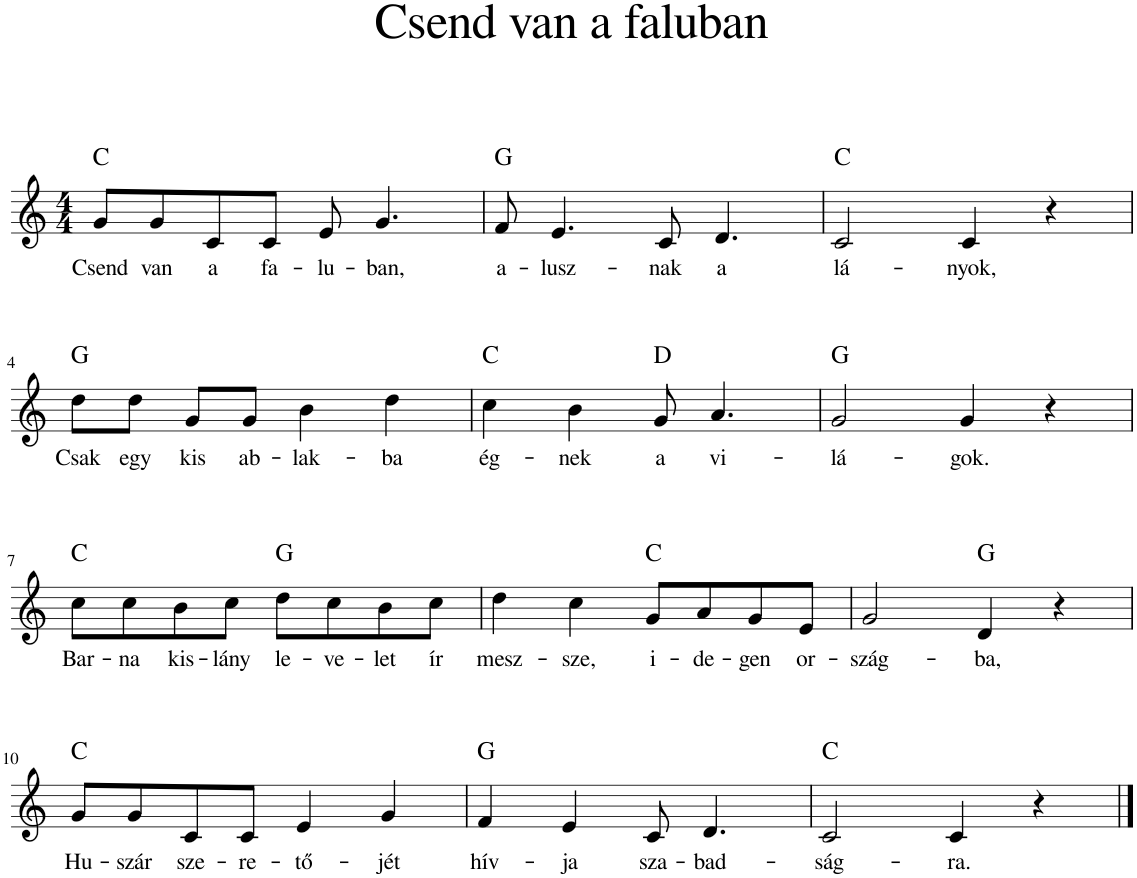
**kern	**text	**harte
*part1	*part1	*part1
*staff1	*staff1	*
*I"Piano	*	*
*I'Pno	*	*
*clefG2	*	*
*k[]	*	*
*M4/4	*	*
=1	=1	=1
!	!LO:LY:b	!LO:H:kt=N.C.
8g/L	Csend	N
!	!LO:LY:b	!
8g/	van	.
!	!LO:LY:b	!
8c/	a	.
!	!LO:LY:b	!
8c/J	fa-	.
!	!LO:LY:b	!
8e/	-lu-	.
!	!LO:LY:b	!
4.g/	-ban,	.
=2	=2	=2
!	!LO:LY:b	!LO:H:kt=N.C.
8f/	a-	N
!	!LO:LY:b	!
4.e/	-lusz-	.
!	!LO:LY:b	!
8c/	-nak	.
!	!LO:LY:b	!
4.d/	a	.
=3	=3	=3
!	!LO:LY:b	!LO:H:kt=N.C.
2c/	lá-	N
!	!LO:LY:b	!
4c/	-nyok,	.
4r	.	.
!!LO:LB:g=z
=4	=4	=4
!	!LO:LY:b	!LO:H:kt=N.C.
8dd\L	Csak	N
!	!LO:LY:b	!
8dd\J	egy	.
!	!LO:LY:b	!
8g/L	kis	.
!	!LO:LY:b	!
8g/J	ab-	.
!	!LO:LY:b	!
4b\	-lak-	.
!	!LO:LY:b	!
4dd\	-ba	.
=5	=5	=5
!	!LO:LY:b	!LO:H:kt=N.C.
4cc\	ég-	N
!	!LO:LY:b	!
4b\	-nek	.
!	!LO:LY:b	!LO:H:kt=N.C.
8g/	a	N
!	!LO:LY:b	!
4.a/	vi-	.
=6	=6	=6
!	!LO:LY:b	!LO:H:kt=N.C.
2g/	-lá-	N
!	!LO:LY:b	!
4g/	-gok.	.
4r	.	.
!!LO:LB:g=z
=7	=7	=7
!	!LO:LY:b	!LO:H:kt=N.C.
8cc\L	Bar-	N
!	!LO:LY:b	!
8cc\	-na	.
!	!LO:LY:b	!
8b\	kis-	.
!	!LO:LY:b	!
8cc\J	-lány	.
!	!LO:LY:b	!LO:H:kt=N.C.
8dd\L	le-	N
!	!LO:LY:b	!
8cc\	-ve-	.
!	!LO:LY:b	!
8b\	-let	.
!	!LO:LY:b	!
8cc\J	ír	.
=8	=8	=8
!	!LO:LY:b	!
4dd\	mesz-	.
!	!LO:LY:b	!
4cc\	-sze,	.
!	!LO:LY:b	!LO:H:kt=N.C.
8g/L	i-	N
!	!LO:LY:b	!
8a/	-de-	.
!	!LO:LY:b	!
8g/	-gen	.
!	!LO:LY:b	!
8e/J	or-	.
=9	=9	=9
!	!LO:LY:b	!
2g/	-szág-	.
!	!LO:LY:b	!LO:H:kt=N.C.
4d/	-ba,	N
4r	.	.
!!LO:LB:g=z
=10	=10	=10
!	!LO:LY:b	!LO:H:kt=N.C.
8g/L	Hu-	N
!	!LO:LY:b	!
8g/	-szár	.
!	!LO:LY:b	!
8c/	sze-	.
!	!LO:LY:b	!
8c/J	-re-	.
!	!LO:LY:b	!
4e/	-tő-	.
!	!LO:LY:b	!
4g/	-jét	.
=11	=11	=11
!	!LO:LY:b	!LO:H:kt=N.C.
4f/	hív-	N
!	!LO:LY:b	!
4e/	-ja	.
!	!LO:LY:b	!
8c/	sza-	.
!	!LO:LY:b	!
4.d/	-bad-	.
=12	=12	=12
!	!LO:LY:b	!LO:H:kt=N.C.
2c/	-ság-	N
!	!LO:LY:b	!
4c/	-ra.	.
4r	.	.
==	==	==
*-	*-	*-
